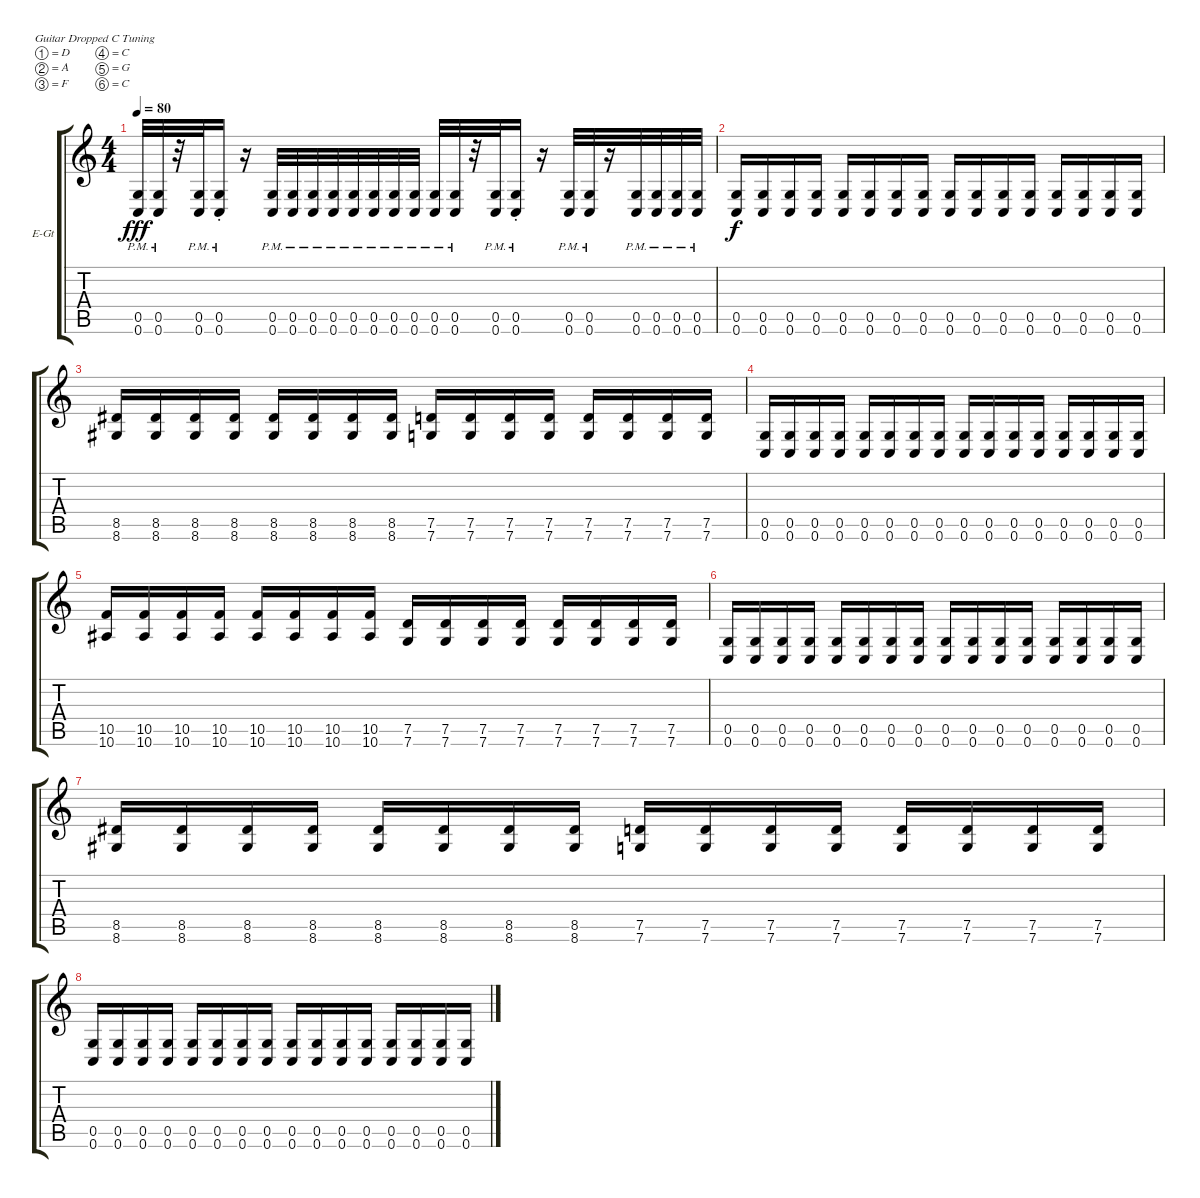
\defaultSystemsLayout 4
\bracketExtendMode groupsimilarinstruments
\firstSystemTrackNameOrientation horizontal
\otherSystemsTrackNameOrientation horizontal
\track ("Guitar ll" "E-Gt") {instrument overdrivenguitar}
\staff {score tabs}
\tuning (D4 A3 F3 C3 G2 C2)
\ts (4 4)
\tempo 80
\clef g2
\ks c
(0.5{pm} 0.6{pm}).32{dy fff} (0.5{pm} 0.6{pm}).32 r.32 (0.5{pm} 0.6{pm}).32 (0.5{pm st} 0.6{pm st}).16 r.16 (0.5{pm} 0.6{pm}).32 (0.5{pm} 0.6{pm}).32 (0.5{pm} 0.6{pm}).32 (0.5{pm} 0.6{pm}).32 (0.5{pm} 0.6{pm}).32 (0.5{pm} 0.6{pm}).32 (0.5{pm} 0.6{pm}).32 (0.5{pm} 0.6{pm}).32 (0.5{pm} 0.6{pm}).32 (0.5{pm} 0.6{pm}).32 r.32 (0.5{pm} 0.6{pm}).32 (0.5{pm st} 0.6{pm st}).16 r.16 (0.5{pm} 0.6{pm}).32 (0.5{pm} 0.6{pm}).32 r.16 (0.5{pm} 0.6{pm}).32 (0.5{pm} 0.6{pm}).32 (0.5{pm} 0.6{pm}).32 (0.5{pm} 0.6{pm}).32 |
(0.6 0.5).16{dy f} (0.6 0.5).16 (0.6 0.5).16 (0.6 0.5).16 (0.6 0.5).16 (0.6 0.5).16 (0.6 0.5).16 (0.6 0.5).16 (0.6 0.5).16 (0.6 0.5).16 (0.6 0.5).16 (0.6 0.5).16 (0.6 0.5).16 (0.6 0.5).16 (0.6 0.5).16 (0.6 0.5).16 |
(8.6 8.5).16 (8.6 8.5).16 (8.6 8.5).16 (8.6 8.5).16 (8.6 8.5).16 (8.6 8.5).16 (8.6 8.5).16 (8.6 8.5).16 (7.6 7.5).16 (7.6 7.5).16 (7.6 7.5).16 (7.6 7.5).16 (7.6 7.5).16 (7.6 7.5).16 (7.6 7.5).16 (7.6 7.5).16 |
(0.6 0.5).16 (0.6 0.5).16 (0.6 0.5).16 (0.6 0.5).16 (0.6 0.5).16 (0.6 0.5).16 (0.6 0.5).16 (0.6 0.5).16 (0.6 0.5).16 (0.6 0.5).16 (0.6 0.5).16 (0.6 0.5).16 (0.6 0.5).16 (0.6 0.5).16 (0.6 0.5).16 (0.6 0.5).16 |
(10.6 10.5).16 (10.6 10.5).16 (10.6 10.5).16 (10.6 10.5).16 (10.6 10.5).16 (10.6 10.5).16 (10.6 10.5).16 (10.6 10.5).16 (7.6 7.5).16 (7.6 7.5).16 (7.6 7.5).16 (7.6 7.5).16 (7.6 7.5).16 (7.6 7.5).16 (7.6 7.5).16 (7.6 7.5).16 |
(0.6 0.5).16 (0.6 0.5).16 (0.6 0.5).16 (0.6 0.5).16 (0.6 0.5).16 (0.6 0.5).16 (0.6 0.5).16 (0.6 0.5).16 (0.6 0.5).16 (0.6 0.5).16 (0.6 0.5).16 (0.6 0.5).16 (0.6 0.5).16 (0.6 0.5).16 (0.6 0.5).16 (0.6 0.5).16 |
(8.6 8.5).16 (8.6 8.5).16 (8.6 8.5).16 (8.6 8.5).16 (8.6 8.5).16 (8.6 8.5).16 (8.6 8.5).16 (8.6 8.5).16 (7.6 7.5).16 (7.6 7.5).16 (7.6 7.5).16 (7.6 7.5).16 (7.6 7.5).16 (7.6 7.5).16 (7.6 7.5).16 (7.6 7.5).16 |
(0.6 0.5).16 (0.6 0.5).16 (0.6 0.5).16 (0.6 0.5).16 (0.6 0.5).16 (0.6 0.5).16 (0.6 0.5).16 (0.6 0.5).16 (0.6 0.5).16 (0.6 0.5).16 (0.6 0.5).16 (0.6 0.5).16 (0.6 0.5).16 (0.6 0.5).16 (0.6 0.5).16 (0.6 0.5).16
